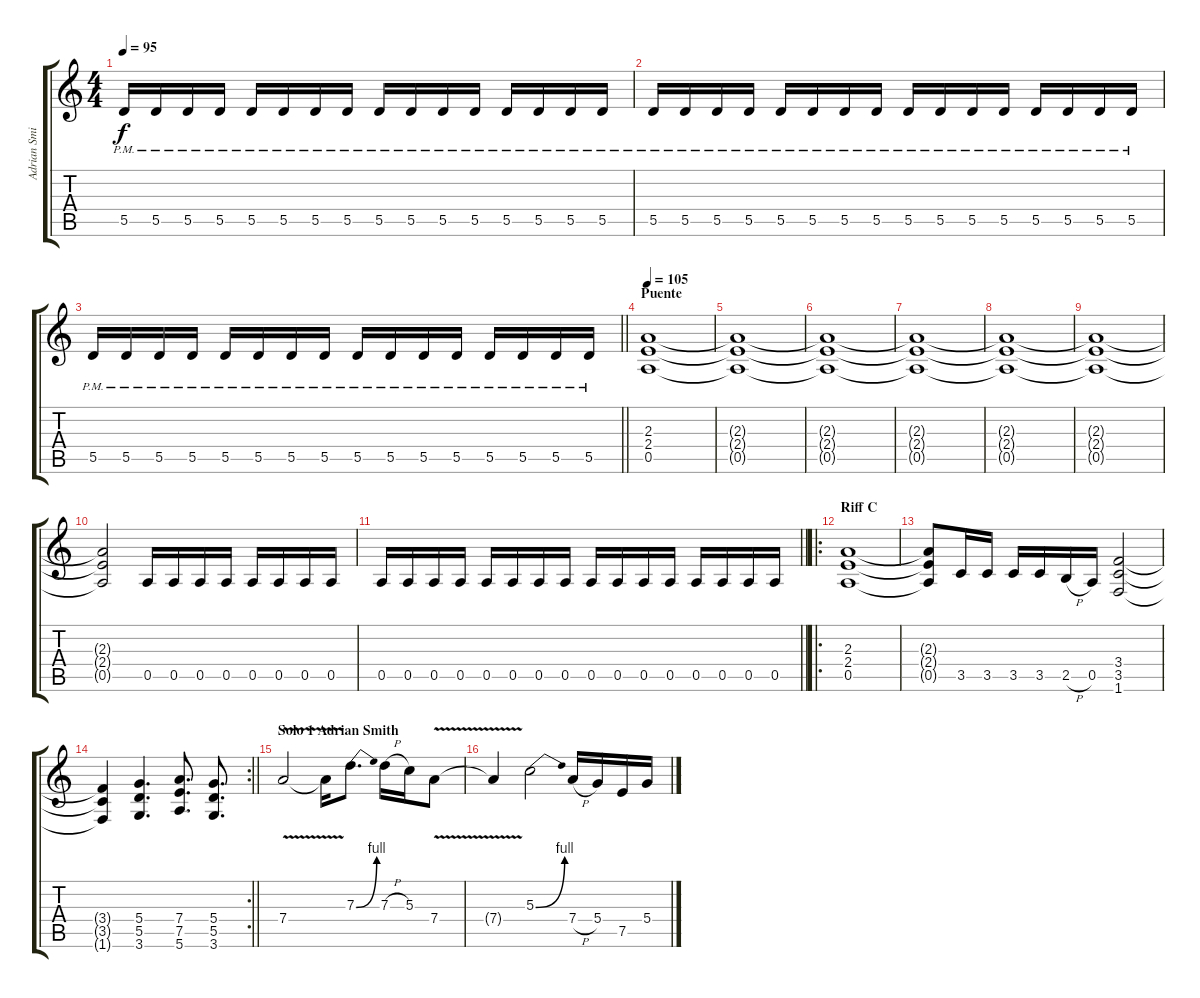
\track ("Adrian Smith" "Adrian Smi") {instrument overdrivenguitar}
\staff {score tabs}
\tuning (E4 B3 G3 D3 A2 E2) {hide}
\ts (4 4)
\tempo 95
\clef g2
\ks c
5.5{pm}.16{dy f} 5.5{pm}.16 5.5{pm}.16 5.5{pm}.16 5.5{pm}.16 5.5{pm}.16 5.5{pm}.16 5.5{pm}.16 5.5{pm}.16 5.5{pm}.16 5.5{pm}.16 5.5{pm}.16 5.5{pm}.16 5.5{pm}.16 5.5{pm}.16 5.5{pm}.16 |
5.5{pm}.16 5.5{pm}.16 5.5{pm}.16 5.5{pm}.16 5.5{pm}.16 5.5{pm}.16 5.5{pm}.16 5.5{pm}.16 5.5{pm}.16 5.5{pm}.16 5.5{pm}.16 5.5{pm}.16 5.5{pm}.16 5.5{pm}.16 5.5{pm}.16 5.5{pm}.16 |
\barLineRight lightlight
5.5{pm}.16 5.5{pm}.16 5.5{pm}.16 5.5{pm}.16 5.5{pm}.16 5.5{pm}.16 5.5{pm}.16 5.5{pm}.16 5.5{pm}.16 5.5{pm}.16 5.5{pm}.16 5.5{pm}.16 5.5{pm}.16 5.5{pm}.16 5.5{pm}.16 5.5{pm}.16 |
\section ("" "Puente")
\tempo 105
(2.3 2.4 0.5).1 |
(2.3{t} 2.4{t} 0.5{t}).1 |
(2.3{t} 2.4{t} 0.5{t}).1 |
(2.3{t} 2.4{t} 0.5{t}).1{volume 7} |
(2.3{t} 2.4{t} 0.5{t}).1 |
(2.3{t} 2.4{t} 0.5{t}).1 |
(2.3{t} 2.4{t} 0.5{t}).2 0.5.16{volume 11} 0.5.16 0.5.16 0.5.16 0.5.16 0.5.16 0.5.16 0.5.16 |
\barLineRight lightlight
0.5.16{volume 11} 0.5.16 0.5.16 0.5.16 0.5.16 0.5.16 0.5.16 0.5.16 0.5.16 0.5.16 0.5.16 0.5.16 0.5.16 0.5.16 0.5.16 0.5.16 |
\ro
\section ("" "Riff C")
(2.3 2.4 0.5).1 |
(2.3{t} 2.4{t} 0.5{t}).8 3.5.16 3.5.16 3.5.16 3.5.16 2.5{h}.16 0.5.16 (3.4 3.5 1.6).2 |
\rc 2
\barLineRight lightlight
(3.4{t} 3.5{t} 1.6{t}).4 (5.4 5.5 3.6).4{d} (7.4 7.5 5.6).8{d} (5.4 5.5 3.6).8{d} |
\section ("" "Solo 1 Adrian Smith")
7.4{v}.2{volume 16} 7.4{t}.16 7.3{be (bend 0 0 60 4)}.8{d} 7.3{h}.16 5.3.16 7.4{v}.8 |
7.4{t}.4 5.3{be (bend 0 0 60 4)}.2 7.4{h}.16 5.4.16 7.5.16 5.4.16
